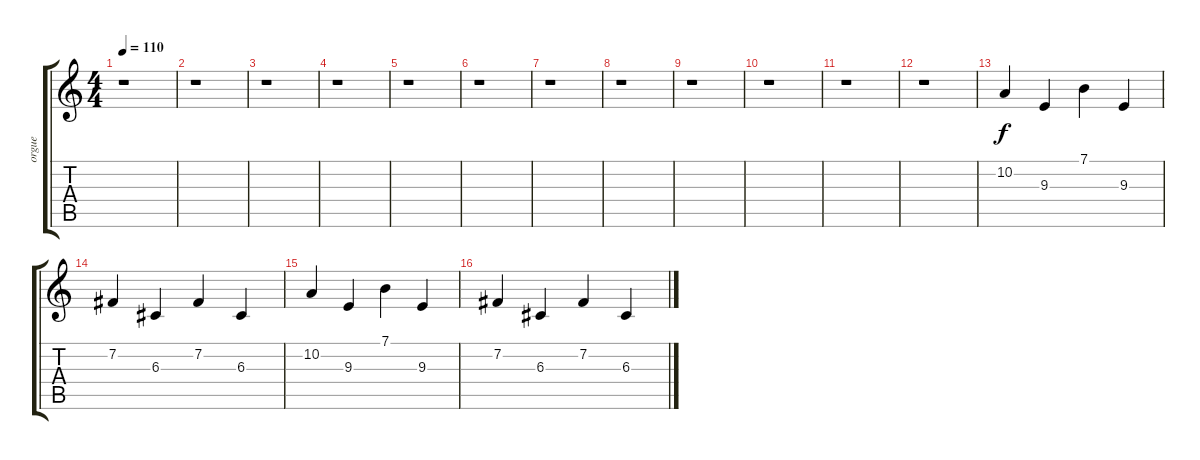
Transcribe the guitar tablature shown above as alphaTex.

\track ("orgue" "orgue") {instrument drawbarorgan}
\staff {score tabs}
\tuning (E4 B3 G3 D3 A2 E2) {hide}
\ts (4 4)
\tempo 110
\clef g2
\ks c
r.1{dy f instrument drawbarorgan} |
r.1 |
r.1 |
r.1 |
r.1 |
r.1 |
r.1 |
r.1 |
r.1 |
r.1 |
r.1 |
r.1 |
10.2.4 9.3.4 7.1.4 9.3.4 |
7.2.4 6.3.4 7.2.4 6.3.4 |
10.2.4 9.3.4 7.1.4 9.3.4 |
7.2.4 6.3.4 7.2.4 6.3.4
